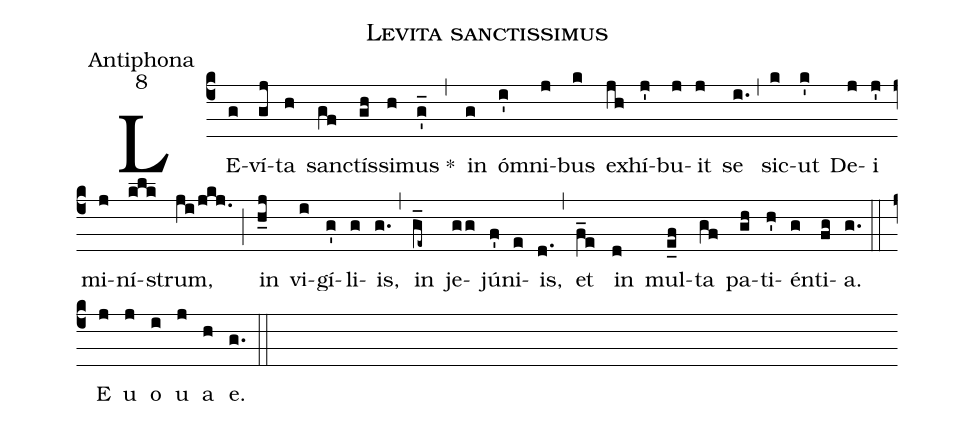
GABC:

name:Levita sanctissimus;
office-part:Antiphona;
mode:8;
%%
(c4)LE(g)ví(gj)ta(h) sanc(gf)tís(gh)si(h)mus(g'_) * (,)in(g) óm(i')ni(j)bus(k) ex(jh)hí(j')bu(j)it(j) se(i.) (,)sic(k)ut(k') De(j)i(j') mi(j)ní(klk)strum,(ji/jkj.) (;)in(h_j) vi(i)gí(g')li(g)is,(g.) (,)in(g_e~) je(gg)jú(f')ni(e)is,(d.) (,)et(f_e) in(d) mul(e_f)ta(gf) pa(gh)ti(h')én(g)ti(fg)a.(g.) (::)E(j) u(j) o(i) u(j) a(h) e.(g.) (::) (                             )
